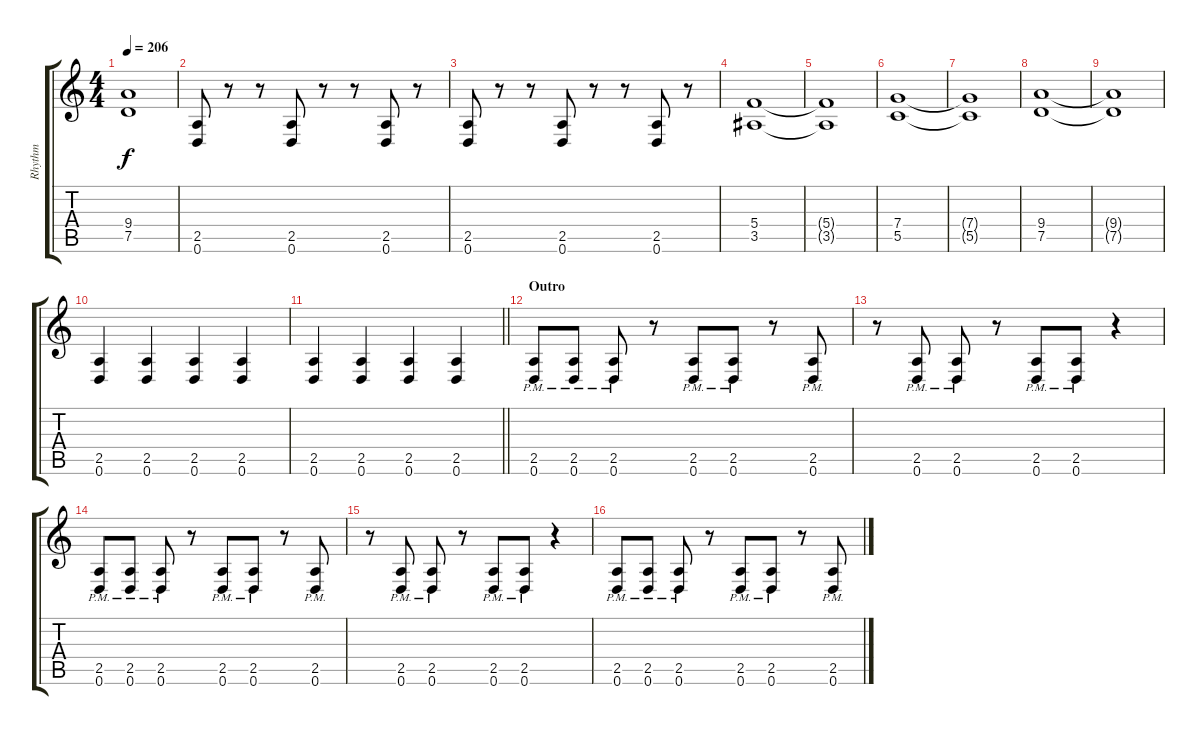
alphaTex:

\track ("Rhythm" "Rhythm") {instrument overdrivenguitar}
\staff {score tabs}
\tuning (D4 A3 F3 C3 G2 D2) {hide}
\ts (4 4)
\tempo 206
\clef g2
\ks c
(9.4{t} 7.5{t}).1{dy f} |
(2.5 0.6).8 r.8 r.8 (2.5 0.6).8 r.8 r.8 (2.5 0.6).8 r.8 |
(2.5 0.6).8 r.8 r.8 (2.5 0.6).8 r.8 r.8 (2.5 0.6).8 r.8 |
(5.4 3.5).1 |
(5.4{t} 3.5{t}).1 |
(7.4 5.5).1 |
(7.4{t} 5.5{t}).1 |
(9.4 7.5).1 |
(9.4{t} 7.5{t}).1 |
(2.5 0.6).4 (2.5 0.6).4 (2.5 0.6).4 (2.5 0.6).4 |
\barLineRight lightlight
(2.5 0.6).4 (2.5 0.6).4 (2.5 0.6).4 (2.5 0.6).4 |
\section ("" "Outro")
(2.5{pm} 0.6{pm}).8 (2.5{pm} 0.6{pm}).8 (2.5{pm} 0.6{pm}).8 r.8 (2.5{pm} 0.6{pm}).8{beam merge} (2.5{pm} 0.6{pm}).8 r.8 (2.5{pm} 0.6{pm}).8 |
r.8 (2.5{pm} 0.6{pm}).8 (2.5{pm} 0.6{pm}).8 r.8 (2.5{pm} 0.6{pm}).8 (2.5{pm} 0.6{pm}).8 r.4 |
(2.5{pm} 0.6{pm}).8 (2.5{pm} 0.6{pm}).8 (2.5{pm} 0.6{pm}).8 r.8 (2.5{pm} 0.6{pm}).8{beam merge} (2.5{pm} 0.6{pm}).8 r.8 (2.5{pm} 0.6{pm}).8 |
r.8 (2.5{pm} 0.6{pm}).8 (2.5{pm} 0.6{pm}).8 r.8 (2.5{pm} 0.6{pm}).8 (2.5{pm} 0.6{pm}).8 r.4 |
(2.5{pm} 0.6{pm}).8 (2.5{pm} 0.6{pm}).8 (2.5{pm} 0.6{pm}).8 r.8 (2.5{pm} 0.6{pm}).8 (2.5{pm} 0.6{pm}).8 r.8 (2.5{pm} 0.6{pm}).8
